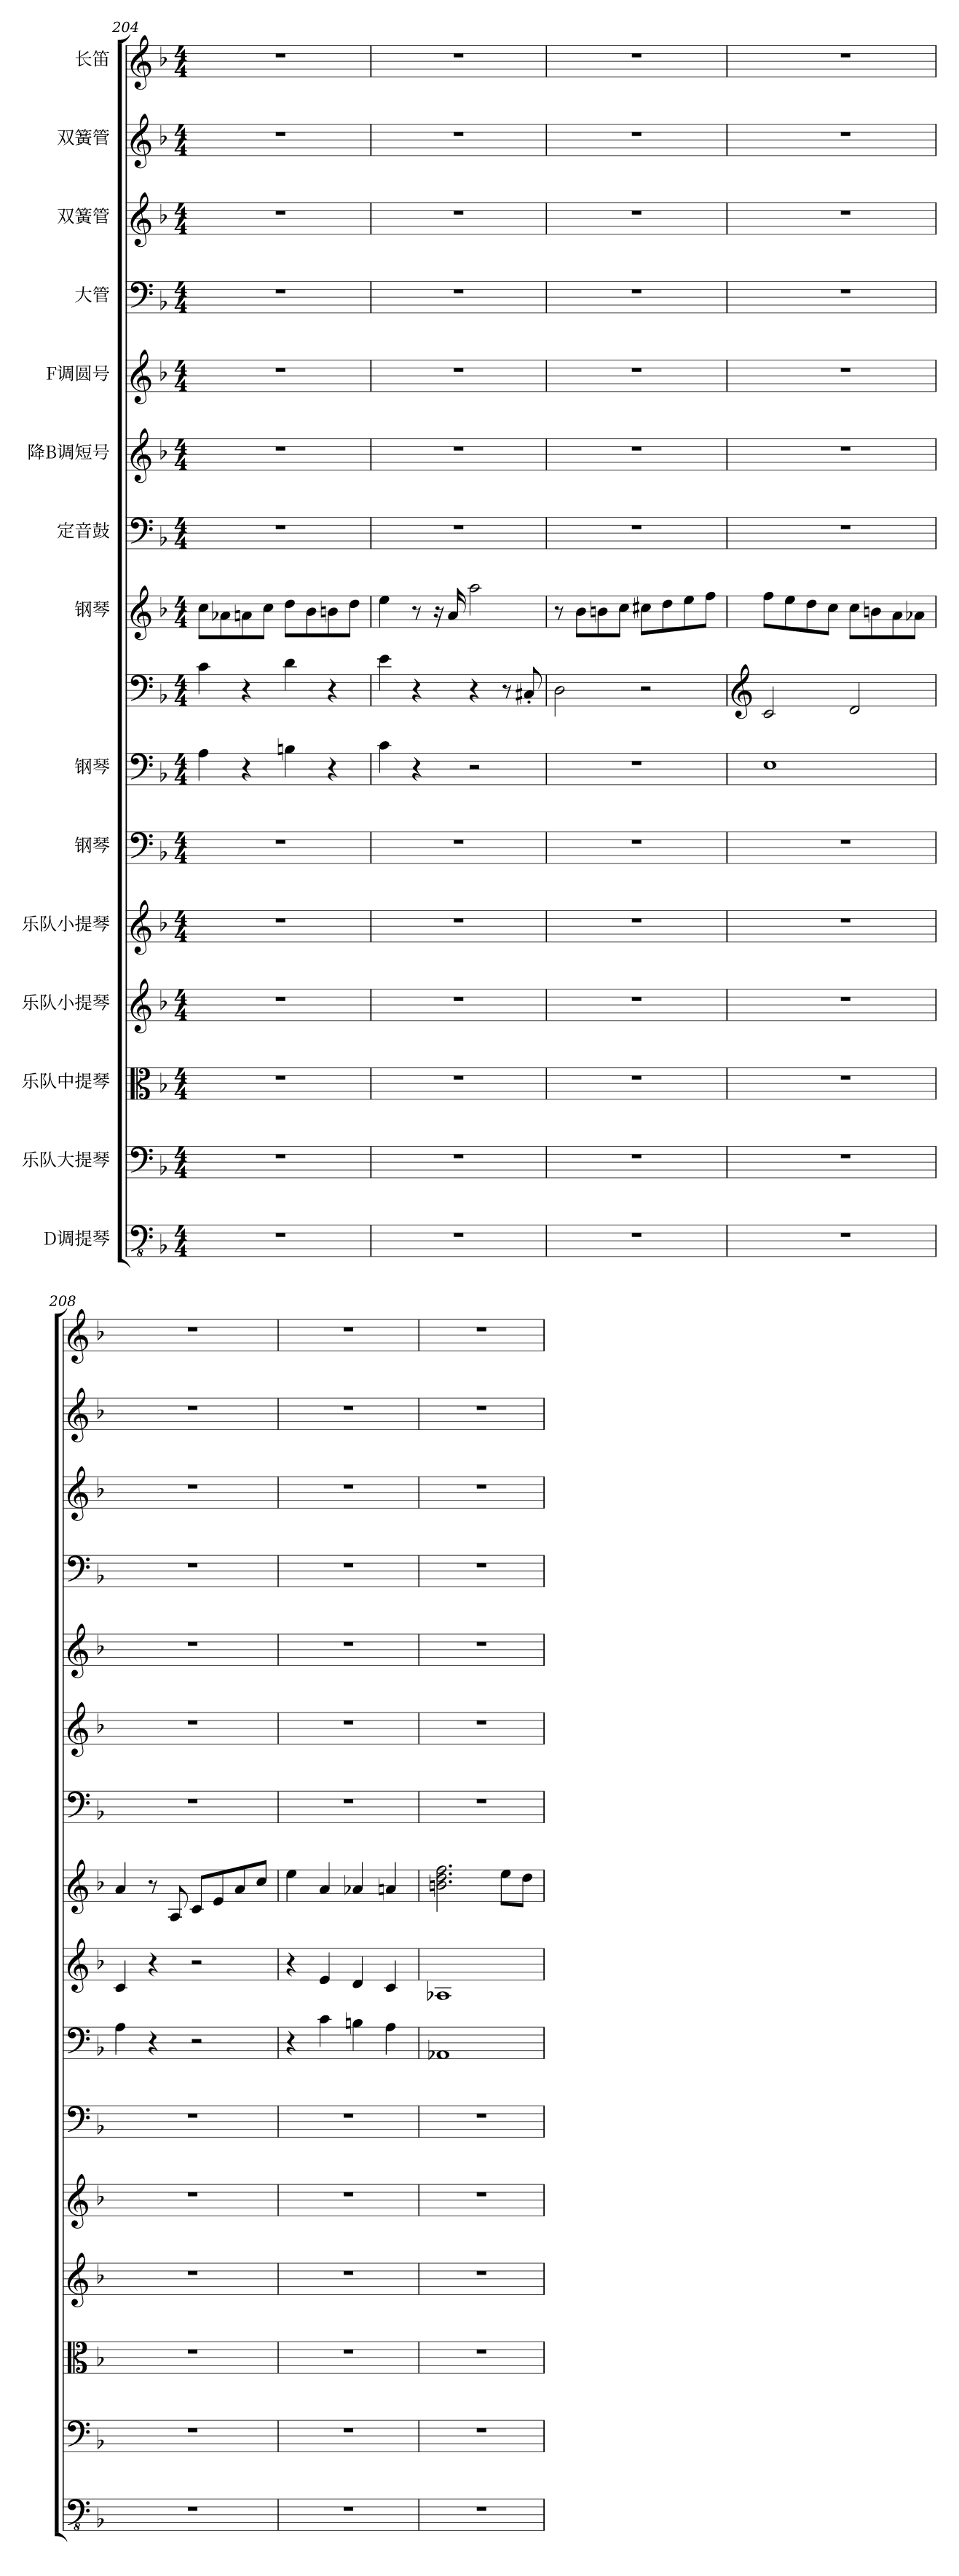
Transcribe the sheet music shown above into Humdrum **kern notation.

**kern	**kern	**kern	**kern	**kern	**kern	**kern	**kern	**kern	**kern	**kern	**kern	**kern	**kern	**kern	**kern
*part15	*part14	*part13	*part12	*part11	*part10	*part9	*part9	*part8	*part7	*part6	*part5	*part4	*part3	*part2	*part1
*staff16	*staff15	*staff14	*staff13	*staff12	*staff11	*staff10	*staff9	*staff8	*staff7	*staff6	*staff5	*staff4	*staff3	*staff2	*staff1
*I"D调提琴	*I"乐队大提琴	*I"乐队中提琴	*I"乐队小提琴	*I"乐队小提琴	*I"钢琴	*I"钢琴	*	*I"钢琴	*I"定音鼓	*I"降B调短号	*I"F调圆号	*I"大管	*I"双簧管	*I"双簧管	*I"长笛
*clefFv4	*clefF4	*clefC3	*clefG2	*clefG2	*clefF4	*clefF4	*clefF4	*clefG2	*clefF4	*clefG2	*clefG2	*clefF4	*clefG2	*clefG2	*clefG2
*ITrd7c12	*	*	*	*	*	*	*	*	*	*ITrd1c2	*ITrd4c7	*	*	*	*
*k[b-]	*k[b-]	*k[b-]	*k[b-]	*k[b-]	*k[b-]	*k[b-]	*k[b-]	*k[b-]	*k[b-]	*k[b-e-a-]	*k[b-e-]	*k[b-]	*k[b-]	*k[b-]	*k[b-]
*M4/4	*M4/4	*M4/4	*M4/4	*M4/4	*M4/4	*M4/4	*M4/4	*M4/4	*M4/4	*M4/4	*M4/4	*M4/4	*M4/4	*M4/4	*M4/4
=204	=204	=204	=204	=204	=204	=204	=204	=204	=204	=204	=204	=204	=204	=204	=204
1r	1r	1r	1r	1r	1r	4A\	4c\	8cc\L	1r	1r	1r	1r	1r	1r	1r
.	.	.	.	.	.	.	.	8a-X\	.	.	.	.	.	.	.
.	.	.	.	.	.	4r	4r	8an\	.	.	.	.	.	.	.
.	.	.	.	.	.	.	.	8cc\J	.	.	.	.	.	.	.
.	.	.	.	.	.	4Bn\	4d\	8dd\L	.	.	.	.	.	.	.
.	.	.	.	.	.	.	.	8b-\	.	.	.	.	.	.	.
.	.	.	.	.	.	4r	4r	8bn\	.	.	.	.	.	.	.
.	.	.	.	.	.	.	.	8dd\J	.	.	.	.	.	.	.
=205	=205	=205	=205	=205	=205	=205	=205	=205	=205	=205	=205	=205	=205	=205	=205
1r	1r	1r	1r	1r	1r	4c\	4e\	4ee\	1r	1r	1r	1r	1r	1r	1r
.	.	.	.	.	.	4r	4r	8r	.	.	.	.	.	.	.
.	.	.	.	.	.	.	.	16r	.	.	.	.	.	.	.
.	.	.	.	.	.	.	.	16a/	.	.	.	.	.	.	.
.	.	.	.	.	.	2r	4r	2aa\	.	.	.	.	.	.	.
.	.	.	.	.	.	.	8r	.	.	.	.	.	.	.	.
.	.	.	.	.	.	.	8C#X'/	.	.	.	.	.	.	.	.
=206	=206	=206	=206	=206	=206	=206	=206	=206	=206	=206	=206	=206	=206	=206	=206
1r	1r	1r	1r	1r	1r	1r	2D\	8r	1r	1r	1r	1r	1r	1r	1r
.	.	.	.	.	.	.	.	8b-\L	.	.	.	.	.	.	.
.	.	.	.	.	.	.	.	8bn\	.	.	.	.	.	.	.
.	.	.	.	.	.	.	.	8cc\J	.	.	.	.	.	.	.
.	.	.	.	.	.	.	2r	8cc#X\L	.	.	.	.	.	.	.
.	.	.	.	.	.	.	.	8dd\	.	.	.	.	.	.	.
.	.	.	.	.	.	.	.	8ee\	.	.	.	.	.	.	.
.	.	.	.	.	.	.	.	8ff\J	.	.	.	.	.	.	.
!!LO:PB:g=z
=207	=207	=207	=207	=207	=207	=207	=207	=207	=207	=207	=207	=207	=207	=207	=207
*	*	*	*	*	*	*	*clefG2	*	*	*	*	*	*	*	*
1r	1r	1r	1r	1r	1r	1E	2c/	8ff\L	1r	1r	1r	1r	1r	1r	1r
.	.	.	.	.	.	.	.	8ee\	.	.	.	.	.	.	.
.	.	.	.	.	.	.	.	8dd\	.	.	.	.	.	.	.
.	.	.	.	.	.	.	.	8cc\J	.	.	.	.	.	.	.
.	.	.	.	.	.	.	2d/	8cc\L	.	.	.	.	.	.	.
.	.	.	.	.	.	.	.	8bn\	.	.	.	.	.	.	.
.	.	.	.	.	.	.	.	8a\	.	.	.	.	.	.	.
.	.	.	.	.	.	.	.	8a-X\J	.	.	.	.	.	.	.
=208	=208	=208	=208	=208	=208	=208	=208	=208	=208	=208	=208	=208	=208	=208	=208
*	*	*	*	*	*	*	*	*	*	*	*	*	*	*	*MM256
1r	1r	1r	1r	1r	1r	4A\	4c/	4a/	1r	1r	1r	1r	1r	1r	1r
.	.	.	.	.	.	4r	4r	8r	.	.	.	.	.	.	.
.	.	.	.	.	.	.	.	8A/	.	.	.	.	.	.	.
.	.	.	.	.	.	2r	2r	8c/L	.	.	.	.	.	.	.
.	.	.	.	.	.	.	.	8e/	.	.	.	.	.	.	.
.	.	.	.	.	.	.	.	8a/	.	.	.	.	.	.	.
.	.	.	.	.	.	.	.	8cc/J	.	.	.	.	.	.	.
=209	=209	=209	=209	=209	=209	=209	=209	=209	=209	=209	=209	=209	=209	=209	=209
1r	1r	1r	1r	1r	1r	4r	4r	4ee\	1r	1r	1r	1r	1r	1r	1r
.	.	.	.	.	.	4c\	4e/	4a/	.	.	.	.	.	.	.
.	.	.	.	.	.	4Bn\	4d/	4a-X/	.	.	.	.	.	.	.
.	.	.	.	.	.	4A\	4c/	4an/	.	.	.	.	.	.	.
=210	=210	=210	=210	=210	=210	=210	=210	=210	=210	=210	=210	=210	=210	=210	=210
1r	1r	1r	1r	1r	1r	1AA-X	1A-X	2.bn\ 2.dd\ 2.ff\	1r	1r	1r	1r	1r	1r	1r
.	.	.	.	.	.	.	.	8ee\L	.	.	.	.	.	.	.
.	.	.	.	.	.	.	.	8dd\J	.	.	.	.	.	.	.
=	=	=	=	=	=	=	=	=	=	=	=	=	=	=	=
*-	*-	*-	*-	*-	*-	*-	*-	*-	*-	*-	*-	*-	*-	*-	*-
